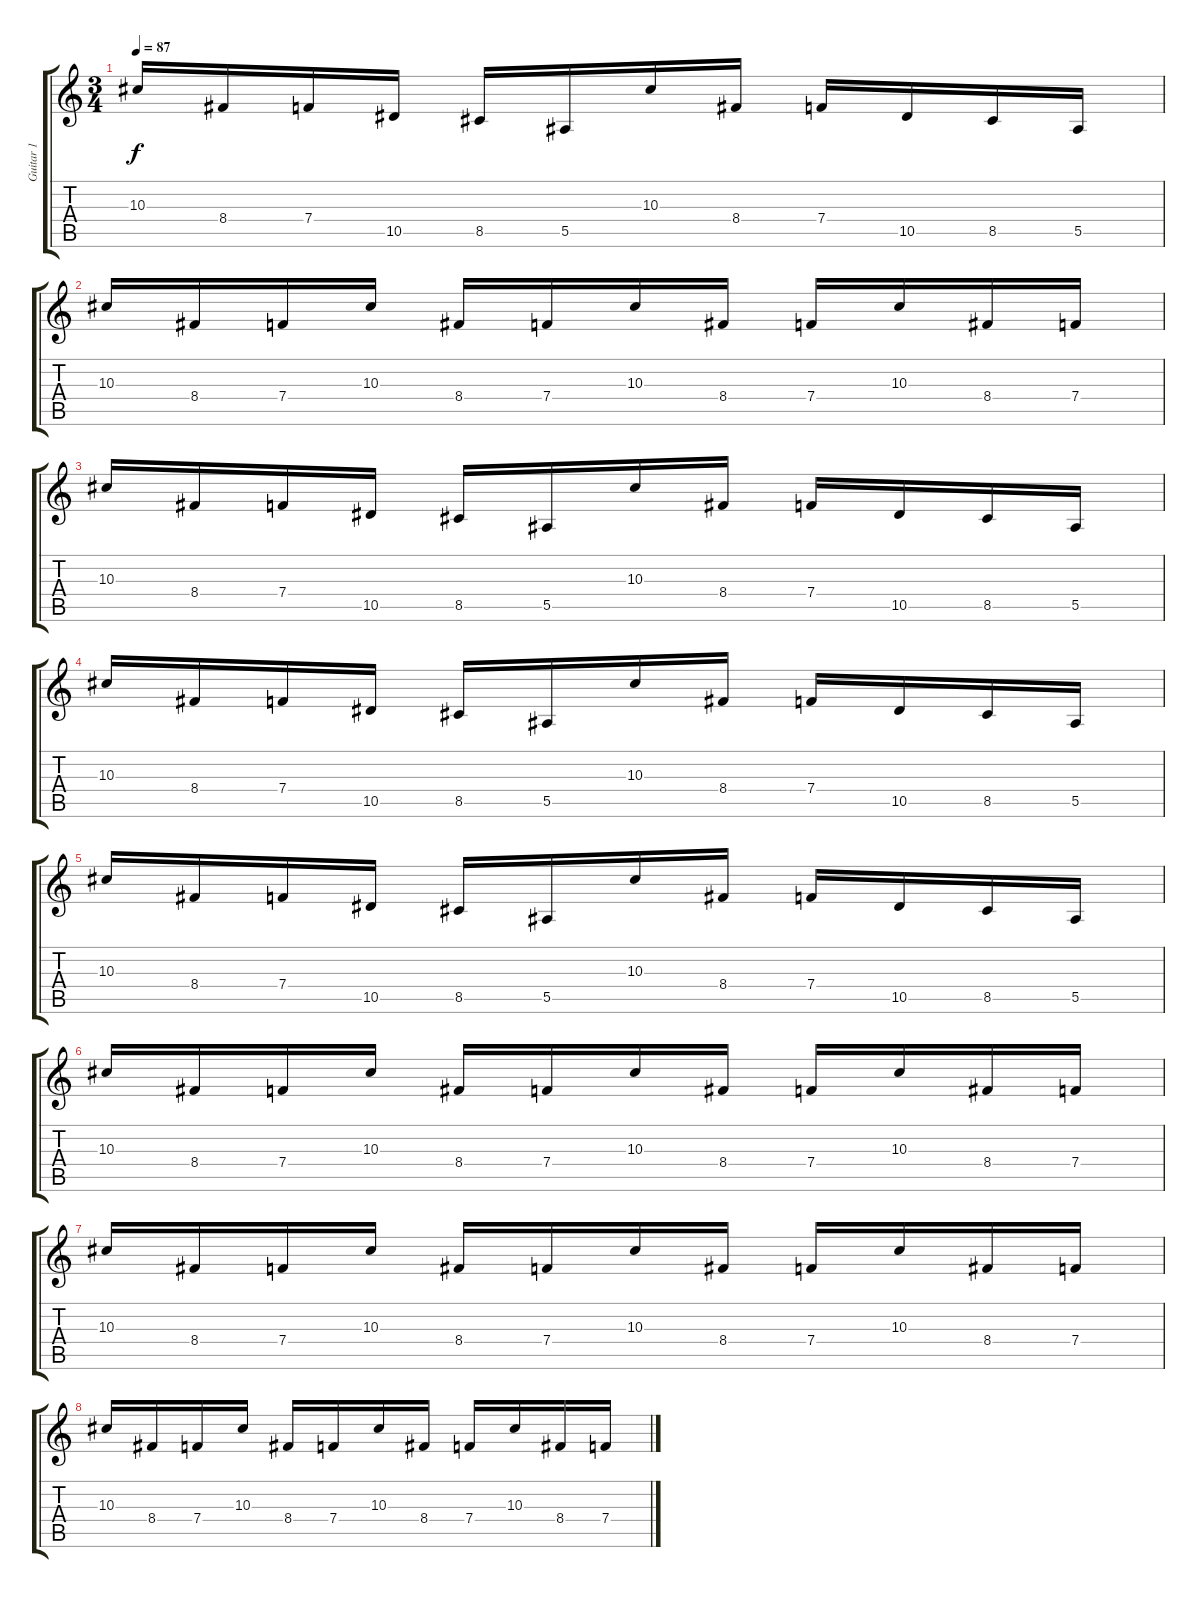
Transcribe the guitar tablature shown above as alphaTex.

\track ("Guitar 1" "Guitar 1") {instrument electricguitarclean}
\staff {score tabs}
\tuning (C4 G3 Eb3 Bb2 F2 C2) {hide}
\ts (3 4)
\tempo 87
\clef g2
\ks c
10.3.16{dy f} 8.4.16 7.4.16 10.5.16 8.5.16 5.5.16 10.3.16 8.4.16 7.4.16 10.5.16 8.5.16 5.5.16 |
10.3.16 8.4.16 7.4.16 10.3.16 8.4.16 7.4.16 10.3.16 8.4.16 7.4.16 10.3.16 8.4.16 7.4.16 |
10.3.16 8.4.16 7.4.16 10.5.16 8.5.16 5.5.16 10.3.16 8.4.16 7.4.16 10.5.16 8.5.16 5.5.16 |
10.3.16 8.4.16 7.4.16 10.5.16 8.5.16 5.5.16 10.3.16 8.4.16 7.4.16 10.5.16 8.5.16 5.5.16 |
10.3.16 8.4.16 7.4.16 10.5.16 8.5.16 5.5.16 10.3.16 8.4.16 7.4.16 10.5.16 8.5.16 5.5.16 |
10.3.16 8.4.16 7.4.16 10.3.16 8.4.16 7.4.16 10.3.16 8.4.16 7.4.16 10.3.16 8.4.16 7.4.16 |
10.3.16{volume 14} 8.4.16 7.4.16 10.3.16 8.4.16 7.4.16 10.3.16{volume 13} 8.4.16 7.4.16 10.3.16 8.4.16 7.4.16 |
10.3.16{volume 12} 8.4.16 7.4.16 10.3.16 8.4.16 7.4.16 10.3.16{volume 11} 8.4.16 7.4.16 10.3.16 8.4.16 7.4.16
